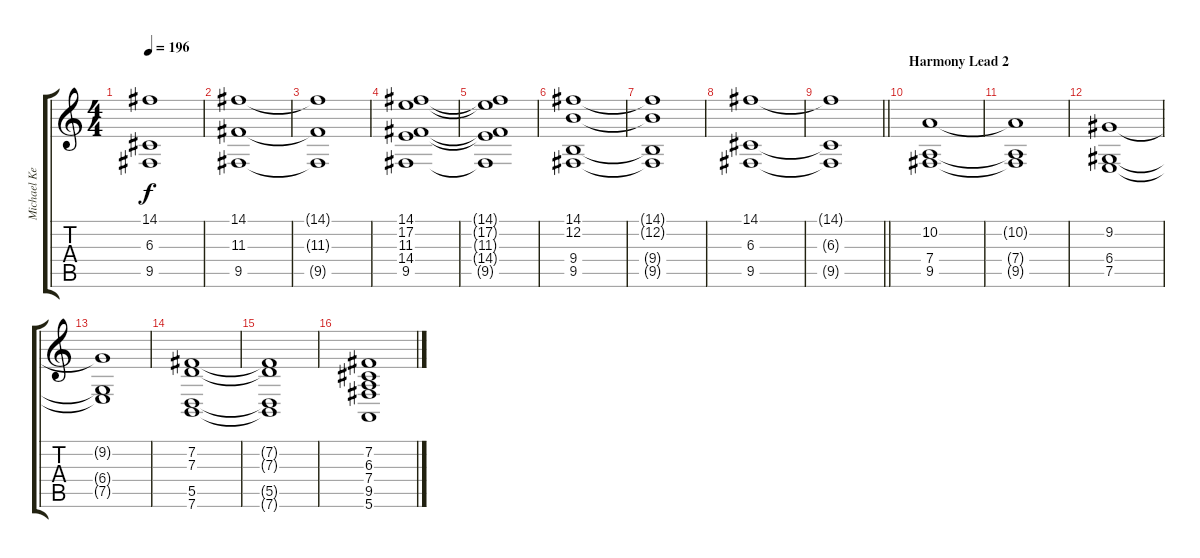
\track ("Michael Kenny" "Michael Ke") {instrument choiraahs}
\staff {score tabs}
\tuning (E4 B3 G3 D3 A2 E2) {hide}
\ts (4 4)
\tempo 196
\clef g2
\ks c
(14.1{t} 6.3{t} 9.5{t}).1{dy f} |
(14.1 11.3 9.5).1 |
(14.1{t} 11.3{t} 9.5{t}).1 |
(14.1 17.2 11.3 14.4 9.5).1 |
(14.1{t} 17.2{t} 11.3{t} 14.4{t} 9.5{t}).1 |
(14.1 12.2 9.4 9.5).1 |
(14.1{t} 12.2{t} 9.4{t} 9.5{t}).1 |
(14.1 6.3 9.5).1 |
\barLineRight lightlight
(14.1{t} 6.3{t} 9.5{t}).1 |
\section ("" "Harmony Lead 2")
(10.2 7.4 9.5).1 |
(10.2{t} 7.4{t} 9.5{t}).1 |
(9.2 6.4 7.5).1 |
(9.2{t} 6.4{t} 7.5{t}).1 |
(7.2 7.3 5.5 7.6).1 |
(7.2{t} 7.3{t} 5.5{t} 7.6{t}).1 |
(7.2 6.3 7.4 9.5 5.6).1
